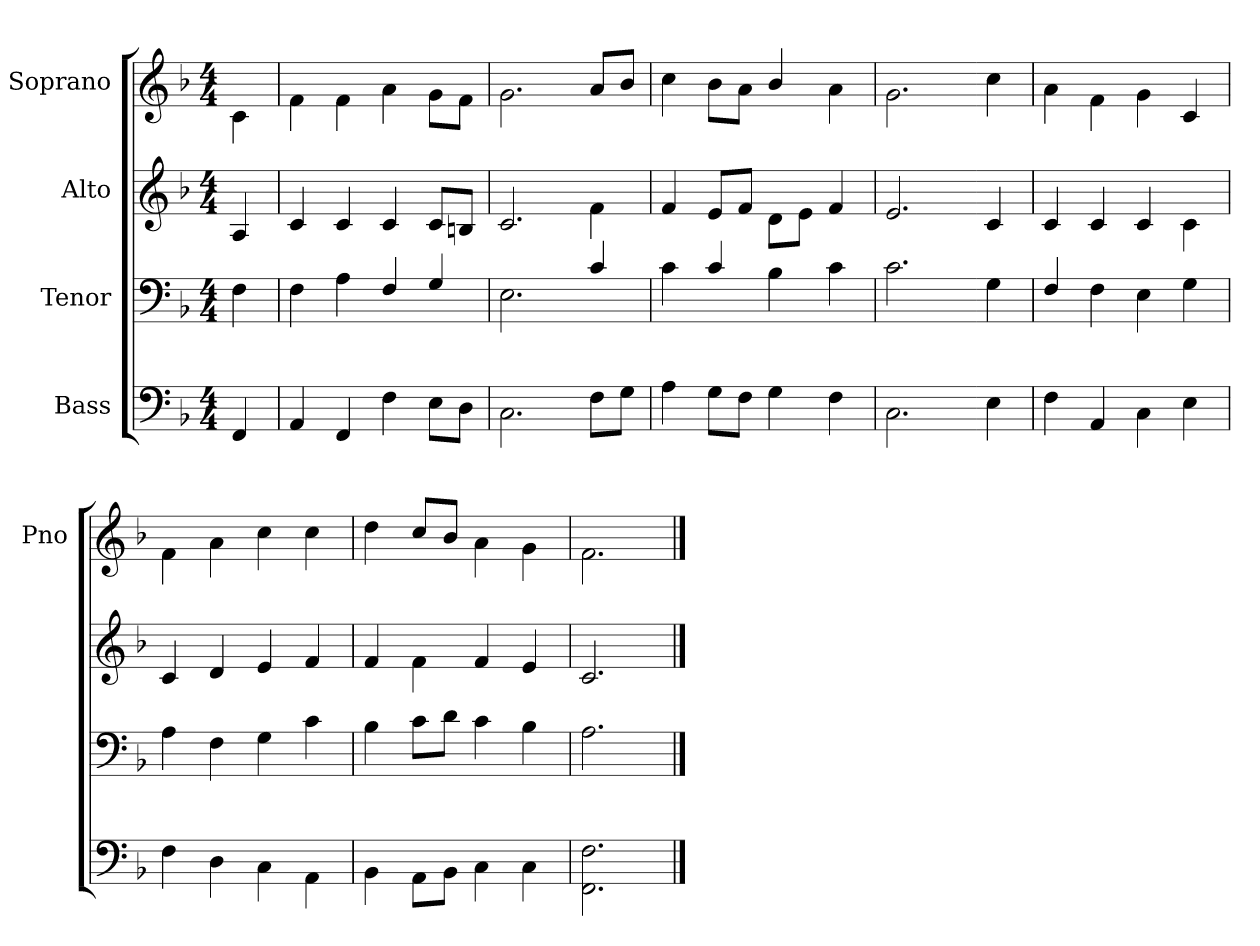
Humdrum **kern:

**kern	**kern	**kern	**kern
*part4	*part3	*part2	*part1
*staff4	*staff3	*staff2	*staff1
*I"Bass	*I"Tenor	*I"Alto	*I"Soprano
*	*	*	*I'Pno
*clefF4	*clefF4	*clefG2	*clefG2
*k[b-]	*k[b-]	*k[b-]	*k[b-]
*F:	*F:	*F:	*F:
*M4/4	*M4/4	*M4/4	*M4/4
=	=	=	=
4FF/	4F\	4A/	4c\
=	=	=	=
4AA/	4F\	4c/	4f\
4FF/	4A\	4c/	4f\
4F\	4F/	4c/	4a\
8E\L	4G/	8c/L	8g\L
8D\J	.	8Bn/J	8f\J
=	=	=	=
2.C\	2.E\	2.c/	2.g\
8F\L	4c/	4f\	8a/L
8G\J	.	.	8b-/J
=	=	=	=
4A\	4c\	4f/	4cc\
8G\L	4c/	8e/L	8b-\L
8F\J	.	8f/J	8a\J
4G\	4B-\	8d\L	4b-/
.	.	8e\J	.
4F\	4c\	4f/	4a\
=	=	=	=
2.C\	2.c\	2.e/	2.g\
=-	=-	=-	=-
4E\	4G\	4c/	4cc\
=	=	=	=
4F\	4F/	4c/	4a\
4AA/	4F\	4c/	4f\
4C\	4E\	4c/	4g\
4E\	4G\	4c\	4c/
=	=	=	=
4F\	4A\	4c/	4f\
4D\	4F\	4d/	4a\
4C\	4G\	4e/	4cc\
4AA\	4c\	4f/	4cc\
=	=	=	=
4BB-\	4B-\	4f/	4dd\
8AA\L	8c\L	4f\	8cc/L
8BB-\J	8d\J	.	8b-/J
4C\	4c\	4f/	4a\
4C\	4B-\	4e/	4g\
=	=	=	=
2.FF!\ 2.F\	2.A\	2.c/	2.f\
==	==	==	==
*-	*-	*-	*-
